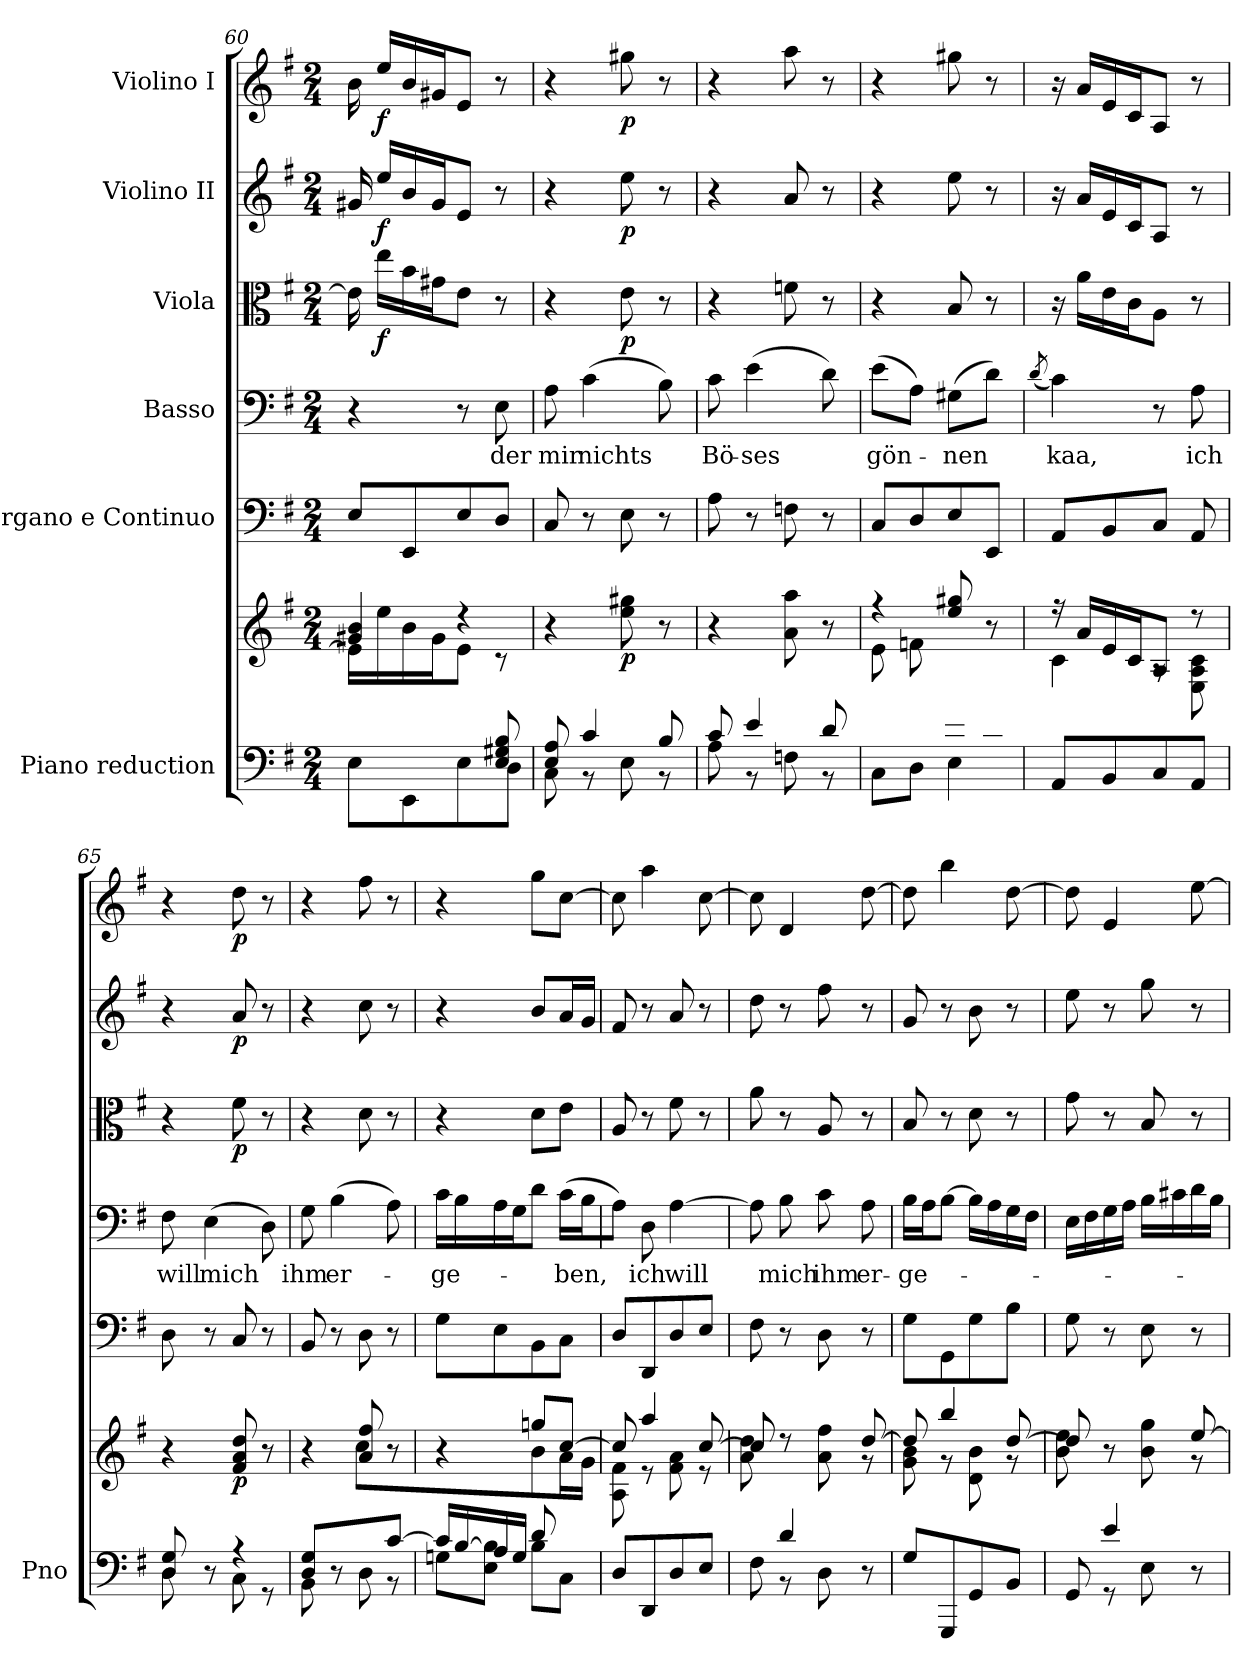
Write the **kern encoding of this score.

**kern	**kern	**dynam	**kern	**kern	**text	**kern	**dynam	**kern	**dynam	**kern	**dynam
*part6	*part6	*part6	*part5	*part4	*part4	*part3	*part3	*part2	*part2	*part1	*part1
*staff7	*staff6	*staff6/7	*staff5	*staff4	*staff4	*staff3	*staff3	*staff2	*staff2	*staff1	*staff1
*I"Piano reduction	*	*	*I"Organo e Continuo	*I"Basso	*	*I"Viola	*	*I"Violino II	*	*I"Violino I	*
*I'Pno	*	*	*	*	*	*	*	*	*	*	*
*clefF4	*clefG2	*	*clefF4	*clefF4	*	*clefC3	*	*clefG2	*	*clefG2	*
*k[f#]	*k[f#]	*	*k[f#]	*k[f#]	*	*k[f#]	*	*k[f#]	*	*k[f#]	*
*M2/4	*M2/4	*	*M2/4	*M2/4	*	*M2/4	*	*M2/4	*	*M2/4	*
=60	=60	=60	=60	=60	=60	=60	=60	=60	=60	=60	=60
*^	*^	*	*	*	*	*	*	*	*	*	*
4ryy	8E\L	4g#X/ 4b/	16e\LL]	.	8E/L	4r	.	16e\]	.	16g#X/	.	16b\	.
!	!	!	!	!	!	!	!	!	!LO:DY:b	!	!LO:DY:b	!	!LO:DY:b
.	.	.	16ee\	.	.	.	.	16ee\LL	f	16ee/LL	f	16ee/LL	f
.	8EE\	.	16b\	.	8EE/	.	.	16b\	.	16b/	.	16b/	.
.	.	.	16g#\J	.	.	.	.	16g#X\J	.	16g#/J	.	16g#X/J	.
8ryy	8E\	4r	8e\J	.	8E/	8r	.	8e\J	.	8e/J	.	8e/J	.
!	!	!	!	!	!	!	!LO:LY:b	!	!	!	!	!	!
8E/ 8G#X/ 8B/	8D\J	.	8r	.	8D/J	8E\	der	8r	.	8r	.	8r	.
=61	=61	=61	=61	=61	=61	=61	=61	=61	=61	=61	=61	=61	=61
!	!	!	!	!	!	!	!LO:LY:b	!	!	!	!	!	!
*	*	*v	*v	*	*	*	*	*	*	*	*	*	*
8E/ 8A/	8C\	4r	.	8C/	8A\	mir	4r	.	4r	.	4r	.
!	!	!	!	!	!	!LO:LY:b	!	!	!	!	!	!
4c/	8r	.	.	8r	(>4c\	nichts	.	.	.	.	.	.
!	!	!	!LO:DY:b	!	!	!	!	!LO:DY:b	!	!LO:DY:b	!	!LO:DY:b
.	8E\	8ee\ 8gg#X\	p	8E\	.	.	8e\	p	8ee\	p	8gg#X\	p
8B/	8r	8r	.	8r	8B\)	.	8r	.	8r	.	8r	.
=62	=62	=62	=62	=62	=62	=62	=62	=62	=62	=62	=62	=62
!	!	!	!	!	!	!LO:LY:b	!	!	!	!	!	!
8c/	8A\	4r	.	8A\	8c\	Bö-	4r	.	4r	.	4r	.
!	!	!	!	!	!	!LO:LY:b	!	!	!	!	!	!
4e/	8r	.	.	8r	(>4e\	-ses	.	.	.	.	.	.
.	8Fn\	8a\ 8aa\	.	8Fn\	.	.	8fn\	.	8a/	.	8aa\	.
8d/	8r	8r	.	8r	8d\)	.	8r	.	8r	.	8r	.
=63	=63	=63	=63	=63	=63	=63	=63	=63	=63	=63	=63	=63
*	*	*^	*	*	*	*	*	*	*	*	*	*
!	!	!	!	!	!	!	!LO:LY:b	!	!	!	!	!	!
4ryy	8C\L	4r	8e\L	.	8C/L	(>8e\L	gön-	4r	.	4r	.	4r	.
.	8D\J	.	8fn\	.	8D/	8A\J)	.	.	.	.	.	.	.
!	!	!	!	!	!	!	!LO:LY:b	!	!	!	!	!	!
8e/	4E\	8ee/ 8gg#X/	4ryy	.	8E/	(>8G#X\L	-nen	8B/	.	8ee\	.	8gg#X\	.
8d/J	.	8r	.	.	8EE/J	8d\J)	.	8r	.	8r	.	8r	.
*v	*v	*	*	*	*	*	*	*	*	*	*	*	*
!!LO:PB:g=z
=64	=64	=64	=64	=64	=64	=64	=64	=64	=64	=64	=64	=64
.	.	.	.	.	(<8qd/	.	.	.	.	.	.	.
!	!	!	!	!	!	!LO:LY:b	!	!	!	!	!	!
8AA/L	16r	4c\	.	8AA/L	4c\)	kaa,	16r	.	16r	.	16r	.
.	16a/LL	.	.	.	.	.	16a\LL	.	16a/LL	.	16a/LL	.
8BB/	16e/	.	.	8BB/	.	.	16e\	.	16e/	.	16e/	.
.	16c/J	.	.	.	.	.	16c\J	.	16c/J	.	16c/J	.
8C/	8A/J	8rA	.	8C/J	8r	.	8A\J	.	8A/J	.	8A/J	.
!	!	!	!	!	!	!LO:LY:b	!	!	!	!	!	!
8AA/J	8r	8E\ 8A\ 8c\	.	8AA/	8A\	ich	8r	.	8r	.	8r	.
=65	=65	=65	=65	=65	=65	=65	=65	=65	=65	=65	=65	=65
*^	*	*	*	*	*	*	*	*	*	*	*	*
!	!	!	!	!	!	!	!LO:LY:b	!	!	!	!	!	!
*	*	*v	*v	*	*	*	*	*	*	*	*	*	*
8D/ 8G/	8D\	4r	.	8D\	8F#\	will	4r	.	4r	.	4r	.
!	!	!	!	!	!	!LO:LY:b	!	!	!	!	!	!
8r	8ryy	.	.	8r	(>4E\	mich	.	.	.	.	.	.
!	!	!	!LO:DY:b	!	!	!	!	!LO:DY:b	!	!LO:DY:b	!	!LO:DY:b
4r	8C\	8f#/ 8a/ 8dd/	p	8C/	.	.	8f#\	p	8a/	p	8dd\	p
.	8r	8r	.	8r	8D\)	.	8r	.	8r	.	8r	.
=66	=66	=66	=66	=66	=66	=66	=66	=66	=66	=66	=66	=66
*	*	*^	*	*	*	*	*	*	*	*	*	*
!	!	!	!	!	!	!	!LO:LY:b	!	!	!	!	!	!
8D/ 8G/	8BB\	4r	4ryy	.	8BB/	8G\	ihm	4r	.	4r	.	4r	.
!	!	!	!	!	!	!	!LO:LY:b	!	!	!	!	!	!
8r	8ryy	.	.	.	8r	(>4B\	er-	.	.	.	.	.	.
8ryy	8D\	8a/ 8ff#/	8cc\L	.	8D\	.	.	8d\	.	8cc\	.	8ff#\	.
[8c/J	8r	8r	8ryy	.	8r	8A\)	.	8r	.	8r	.	8r	.
=67	=67	=67	=67	=67	=67	=67	=67	=67	=67	=67	=67	=67	=67
*	*	*	*^	*	*	*	*	*	*	*	*	*	*
!	!	!	!	!	!	!	!	!LO:LY:b	!	!	!	!	!	!
16c/LL]	8Gn\L	4r	4ryy	4.ryy	.	8G\L	16c\LL	-ge-	4r	.	4r	.	4r	.
[16B/	.	.	.	.	.	.	16B\	.	.	.	.	.	.	.
16A/	8E\ 8B\]J	.	.	.	.	8E\	16A\	.	.	.	.	.	.	.
16G/JJ	.	.	.	.	.	.	16G\J	.	.	.	.	.	.	.
8d/L	8B\L	8ggn/L	8b\L	.	.	8BB\	8d\J	.	8d\L	.	8b/L	.	8gg\L	.
!	!	!	!	!	!	!	!	!LO:LY:b	!	!	!	!	!	!
8ryy	8C\J	[8cc/J	16a\L	8e\J	.	8C\J	(>16c\LL	-ben,	8e\J	.	16a/L	.	[8cc\J	.
.	.	.	16g\JJ	.	.	.	16B\J	.	.	.	16g/JJ	.	.	.
*v	*v	*	*	*	*	*	*	*	*	*	*	*	*	*
*	*	*v	*v	*	*	*	*	*	*	*	*	*	*
=68	=68	=68	=68	=68	=68	=68	=68	=68	=68	=68	=68	=68
8D/L	8cc/]	8A\ 8f#\	.	8D/L	8A\J)	.	8A/	.	8f#/	.	8cc\]	.
!	!	!	!	!	!	!LO:LY:b	!	!	!	!	!	!
8DD/	4aa/	8r	.	8DD/	8D\	ich	8r	.	8r	.	4aa\	.
!	!	!	!	!	!	!LO:LY:b	!	!	!	!	!	!
8D/	.	8f#\ 8a\	.	8D/	[4A\	will	8f#\	.	8a/	.	.	.
8E/J	[8cc/	8r	.	8E/J	.	.	8r	.	8r	.	[8cc\	.
=69	=69	=69	=69	=69	=69	=69	=69	=69	=69	=69	=69	=69
*^	*	*	*	*	*	*	*	*	*	*	*	*
8ryy	8F#\	8cc/]	8a\ 8dd\	.	8F#\	8A\]	.	8a\	.	8dd\	.	8cc\]	.
!	!	!	!	!	!	!	!LO:LY:b	!	!	!	!	!	!
4d/	8r	4ryy	8rdd	.	8r	8B\	mich	8r	.	8r	.	4d/	.
!	!	!	!	!	!	!	!LO:LY:b	!	!	!	!	!	!
.	8D\	.	8a\ 8ff#\	.	8D\	8c\	ihm	8A/	.	8ff#\	.	.	.
!	!	!	!	!	!	!	!LO:LY:b	!	!	!	!	!	!
8ryy	8r	[8dd/	8r	.	8r	8A\	er-	8r	.	8r	.	[8dd\	.
=70	=70	=70	=70	=70	=70	=70	=70	=70	=70	=70	=70	=70	=70
!	!	!	!	!	!	!	!LO:LY:b	!	!	!	!	!	!
*v	*v	*	*	*	*	*	*	*	*	*	*	*	*
8G/L	8dd/]	8g\ 8b\	.	8G\L	16B\LL	-ge-	8B/	.	8g/	.	8dd\]	.
.	.	.	.	.	16A\J	.	.	.	.	.	.	.
8GGG/	4bb/	8r	.	8GG\	[8B\J	.	8r	.	8r	.	4bb\	.
8GG/	.	8d\ 8b\	.	8G\	16B\LL]	.	8d\	.	8b\	.	.	.
.	.	.	.	.	16A\	.	.	.	.	.	.	.
8BB/J	[8dd/	8r	.	8B\J	16G\	.	8r	.	8r	.	[8dd\	.
.	.	.	.	.	16F#\JJ	.	.	.	.	.	.	.
=71	=71	=71	=71	=71	=71	=71	=71	=71	=71	=71	=71	=71
*^	*	*	*	*	*	*	*	*	*	*	*	*
8ryy	8GG/	8dd/]	8b\ 8ee\	.	8G\	16E\LL	.	8g\	.	8ee\	.	8dd\]	.
.	.	.	.	.	.	16F#\	.	.	.	.	.	.	.
4e/	8r	4ryy	8r	.	8r	16G\	.	8r	.	8r	.	4e/	.
.	.	.	.	.	.	16A\JJ	.	.	.	.	.	.	.
.	8E\	.	8b\ 8gg\	.	8E\	16B\LL	.	8B/	.	8gg\	.	.	.
.	.	.	.	.	.	16c#X\	.	.	.	.	.	.	.
8ryy	8r	[8ee/	8r	.	8r	16d\	.	8r	.	8r	.	[8ee\	.
.	.	.	.	.	.	16B\JJ	.	.	.	.	.	.	.
*v	*v	*	*	*	*	*	*	*	*	*	*	*	*
*	*v	*v	*	*	*	*	*	*	*	*	*	*
=	=	=	=	=	=	=	=	=	=	=	=
*-	*-	*-	*-	*-	*-	*-	*-	*-	*-	*-	*-
